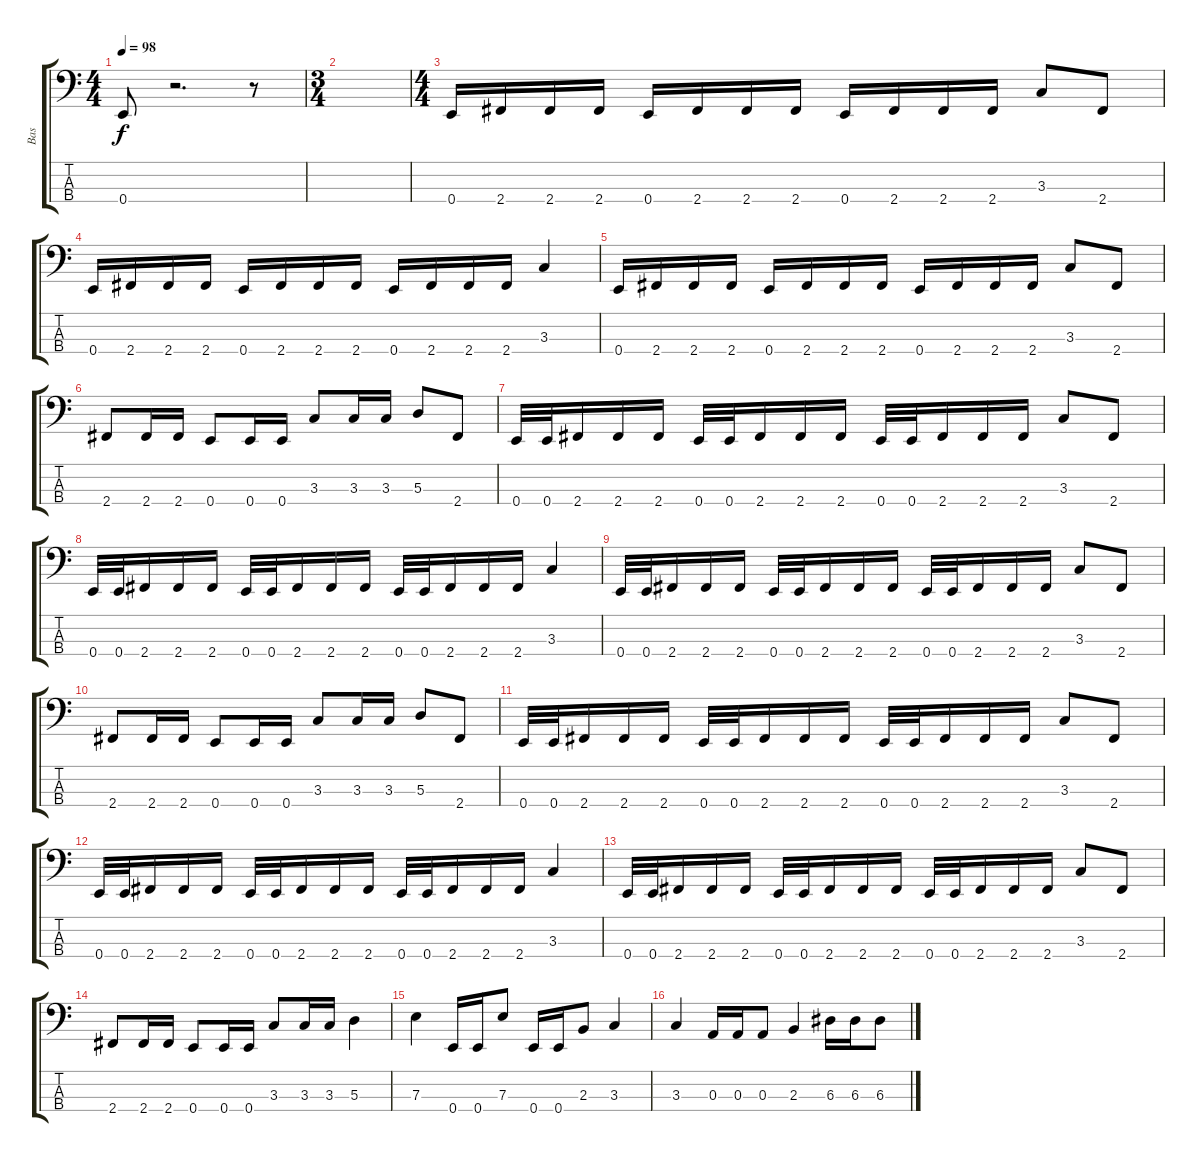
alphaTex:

\track ("Bas" "Bas") {instrument electricbassfinger}
\staff {score tabs}
\tuning (G2 D2 A1 E1) {hide}
\ts (4 4)
\tempo 98
\clef f4
\ks c
0.4.8{dy f} r.2{d} r.8 |
\ts (3 4)
|
\ts (4 4)
0.4.16 2.4.16 2.4.16 2.4.16 0.4.16 2.4.16 2.4.16 2.4.16 0.4.16 2.4.16 2.4.16 2.4.16 3.3.8 2.4.8 |
0.4.16 2.4.16 2.4.16 2.4.16 0.4.16 2.4.16 2.4.16 2.4.16 0.4.16 2.4.16 2.4.16 2.4.16 3.3.4 |
0.4.16 2.4.16 2.4.16 2.4.16 0.4.16 2.4.16 2.4.16 2.4.16 0.4.16 2.4.16 2.4.16 2.4.16 3.3.8 2.4.8 |
2.4.8 2.4.16 2.4.16 0.4.8 0.4.16 0.4.16 3.3.8 3.3.16 3.3.16 5.3.8 2.4.8 |
0.4.32 0.4.32 2.4.16 2.4.16 2.4.16 0.4.32 0.4.32 2.4.16 2.4.16 2.4.16 0.4.32 0.4.32 2.4.16 2.4.16 2.4.16 3.3.8 2.4.8 |
0.4.32 0.4.32 2.4.16 2.4.16 2.4.16 0.4.32 0.4.32 2.4.16 2.4.16 2.4.16 0.4.32 0.4.32 2.4.16 2.4.16 2.4.16 3.3.4 |
0.4.32 0.4.32 2.4.16 2.4.16 2.4.16 0.4.32 0.4.32 2.4.16 2.4.16 2.4.16 0.4.32 0.4.32 2.4.16 2.4.16 2.4.16 3.3.8 2.4.8 |
2.4.8 2.4.16 2.4.16 0.4.8 0.4.16 0.4.16 3.3.8 3.3.16 3.3.16 5.3.8 2.4.8 |
0.4.32 0.4.32 2.4.16 2.4.16 2.4.16 0.4.32 0.4.32 2.4.16 2.4.16 2.4.16 0.4.32 0.4.32 2.4.16 2.4.16 2.4.16 3.3.8 2.4.8 |
0.4.32 0.4.32 2.4.16 2.4.16 2.4.16 0.4.32 0.4.32 2.4.16 2.4.16 2.4.16 0.4.32 0.4.32 2.4.16 2.4.16 2.4.16 3.3.4 |
0.4.32 0.4.32 2.4.16 2.4.16 2.4.16 0.4.32 0.4.32 2.4.16 2.4.16 2.4.16 0.4.32 0.4.32 2.4.16 2.4.16 2.4.16 3.3.8 2.4.8 |
2.4.8 2.4.16 2.4.16 0.4.8 0.4.16 0.4.16 3.3.8 3.3.16 3.3.16 5.3.4 |
7.3.4 0.4.16 0.4.16 7.3.8 0.4.16 0.4.16 2.3.8 3.3.4 |
3.3.4 0.3.16 0.3.16 0.3.8 2.3.4 6.3.16 6.3.16 6.3.8
